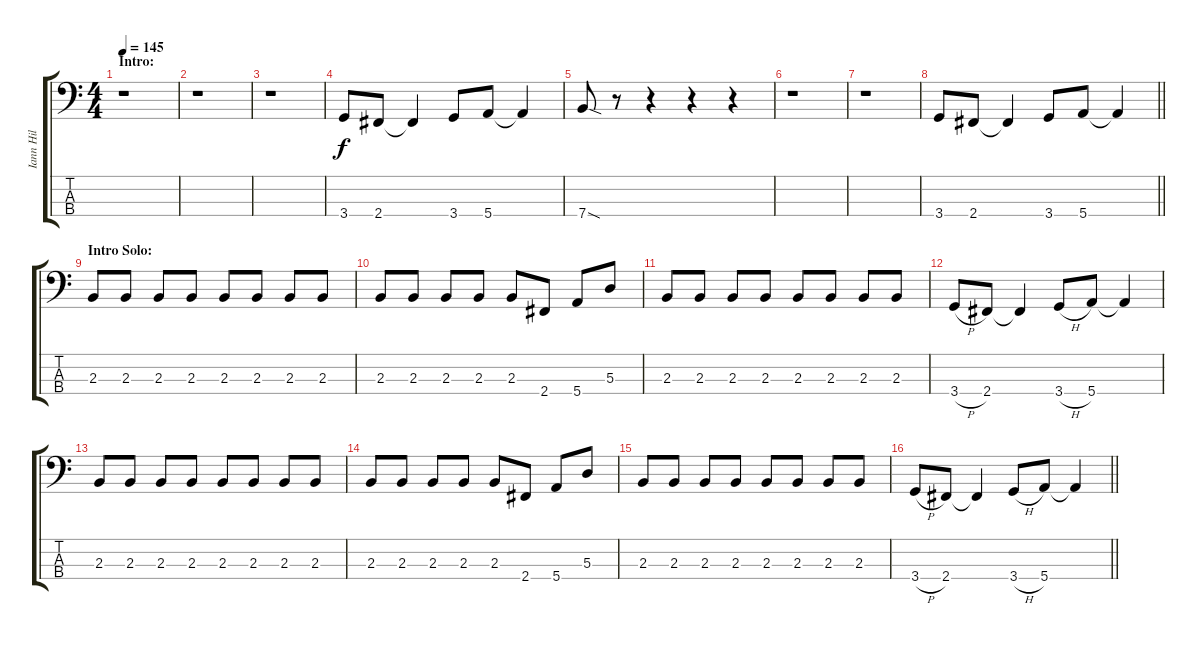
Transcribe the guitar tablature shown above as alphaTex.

\track ("Iann Hil" "Iann Hil") {instrument electricbasspick}
\staff {score tabs}
\tuning (G2 D2 A1 E1) {hide}
\ts (4 4)
\section ("" "Intro:")
\tempo 145
\clef f4
\ks c
r.1{dy f instrument electricbasspick} |
r.1 |
r.1 |
3.4.8 2.4.8 2.4{t}.4 3.4.8 5.4.8 5.4{t}.4 |
7.4{sod}.8 r.8 r.4 r.4 r.4 |
r.1 |
r.1 |
\barLineRight lightlight
3.4.8 2.4.8 2.4{t}.4 3.4.8 5.4.8 5.4{t}.4 |
\section ("" "Intro Solo:")
2.3.8 2.3.8 2.3.8 2.3.8 2.3.8 2.3.8 2.3.8 2.3.8 |
2.3.8 2.3.8 2.3.8 2.3.8 2.3.8 2.4.8 5.4.8 5.3.8 |
2.3.8 2.3.8 2.3.8 2.3.8 2.3.8 2.3.8 2.3.8 2.3.8 |
3.4{h}.8 2.4.8 2.4{t}.4 3.4{h}.8 5.4.8 5.4{t}.4 |
2.3.8 2.3.8 2.3.8 2.3.8 2.3.8 2.3.8 2.3.8 2.3.8 |
2.3.8 2.3.8 2.3.8 2.3.8 2.3.8 2.4.8 5.4.8 5.3.8 |
2.3.8 2.3.8 2.3.8 2.3.8 2.3.8 2.3.8 2.3.8 2.3.8 |
\barLineRight lightlight
3.4{h}.8 2.4.8 2.4{t}.4 3.4{h}.8 5.4.8 5.4{t}.4
